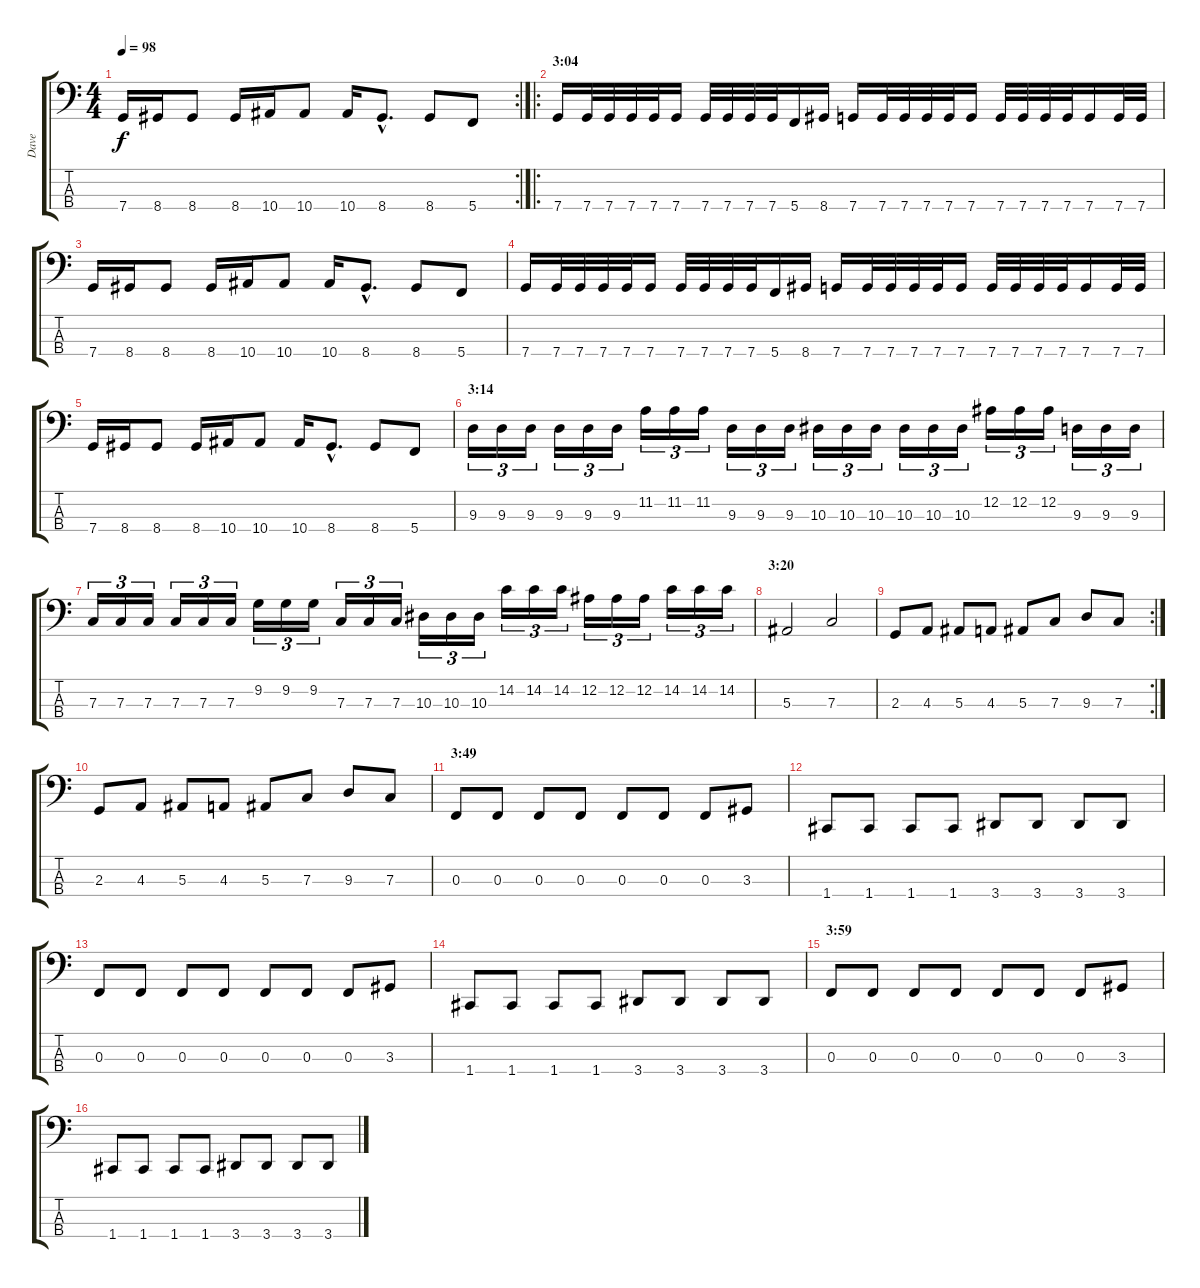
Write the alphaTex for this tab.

\track ("Dave" "Dave") {instrument electricbasspick}
\staff {score tabs}
\tuning (Eb2 Bb1 F1 C1) {hide}
\rc 2
\ts (4 4)
\tempo 98
\clef f4
\ks c
7.4.16{dy f} 8.4.16 8.4.8 8.4.16 10.4.16 10.4.8 10.4.16 8.4{hac}.8{d} 8.4.8 5.4.8 |
\ro
\section ("" "3:04")
7.4.16 7.4.32 7.4.32 7.4.32 7.4.32 7.4.16 7.4.32 7.4.32 7.4.32 7.4.32 5.4.16 8.4.16 7.4.16 7.4.32 7.4.32 7.4.32 7.4.32 7.4.16 7.4.32 7.4.32 7.4.32 7.4.32 7.4.16 7.4.32 7.4.32 |
7.4.16 8.4.16 8.4.8 8.4.16 10.4.16 10.4.8 10.4.16 8.4{hac}.8{d} 8.4.8 5.4.8 |
7.4.16 7.4.32 7.4.32 7.4.32 7.4.32 7.4.16 7.4.32 7.4.32 7.4.32 7.4.32 5.4.16 8.4.16 7.4.16 7.4.32 7.4.32 7.4.32 7.4.32 7.4.16 7.4.32 7.4.32 7.4.32 7.4.32 7.4.16 7.4.32 7.4.32 |
7.4.16 8.4.16 8.4.8 8.4.16 10.4.16 10.4.8 10.4.16 8.4{hac}.8{d} 8.4.8 5.4.8 |
\section ("" "3:14")
9.3.16{tu (3 2)} 9.3.16{tu (3 2)} 9.3.16{tu (3 2)} 9.3.16{tu (3 2)} 9.3.16{tu (3 2)} 9.3.16{tu (3 2)} 11.2.16{tu (3 2)} 11.2.16{tu (3 2)} 11.2.16{tu (3 2)} 9.3.16{tu (3 2)} 9.3.16{tu (3 2)} 9.3.16{tu (3 2)} 10.3.16{tu (3 2)} 10.3.16{tu (3 2)} 10.3.16{tu (3 2)} 10.3.16{tu (3 2)} 10.3.16{tu (3 2)} 10.3.16{tu (3 2)} 12.2.16{tu (3 2)} 12.2.16{tu (3 2)} 12.2.16{tu (3 2)} 9.3.16{tu (3 2)} 9.3.16{tu (3 2)} 9.3.16{tu (3 2)} |
7.3.16{tu (3 2)} 7.3.16{tu (3 2)} 7.3.16{tu (3 2)} 7.3.16{tu (3 2)} 7.3.16{tu (3 2)} 7.3.16{tu (3 2)} 9.2.16{tu (3 2)} 9.2.16{tu (3 2)} 9.2.16{tu (3 2)} 7.3.16{tu (3 2)} 7.3.16{tu (3 2)} 7.3.16{tu (3 2)} 10.3.16{tu (3 2)} 10.3.16{tu (3 2)} 10.3.16{tu (3 2)} 14.2.16{tu (3 2)} 14.2.16{tu (3 2)} 14.2.16{tu (3 2)} 12.2.16{tu (3 2)} 12.2.16{tu (3 2)} 12.2.16{tu (3 2)} 14.2.16{tu (3 2)} 14.2.16{tu (3 2)} 14.2.16{tu (3 2)} |
\section ("" "3:20")
5.3.2 7.3.2 |
\rc 2
2.3.8 4.3.8 5.3.8 4.3.8 5.3.8 7.3.8 9.3.8 7.3.8 |
2.3.8 4.3.8 5.3.8 4.3.8 5.3.8 7.3.8 9.3.8 7.3.8 |
\section ("" "3:49")
0.3.8 0.3.8 0.3.8 0.3.8 0.3.8 0.3.8 0.3.8 3.3.8 |
1.4.8 1.4.8 1.4.8 1.4.8 3.4.8 3.4.8 3.4.8 3.4.8 |
0.3.8 0.3.8 0.3.8 0.3.8 0.3.8 0.3.8 0.3.8 3.3.8 |
1.4.8 1.4.8 1.4.8 1.4.8 3.4.8 3.4.8 3.4.8 3.4.8 |
\section ("" "3:59")
0.3.8 0.3.8 0.3.8 0.3.8 0.3.8 0.3.8 0.3.8 3.3.8 |
1.4.8 1.4.8 1.4.8 1.4.8 3.4.8 3.4.8 3.4.8 3.4.8
